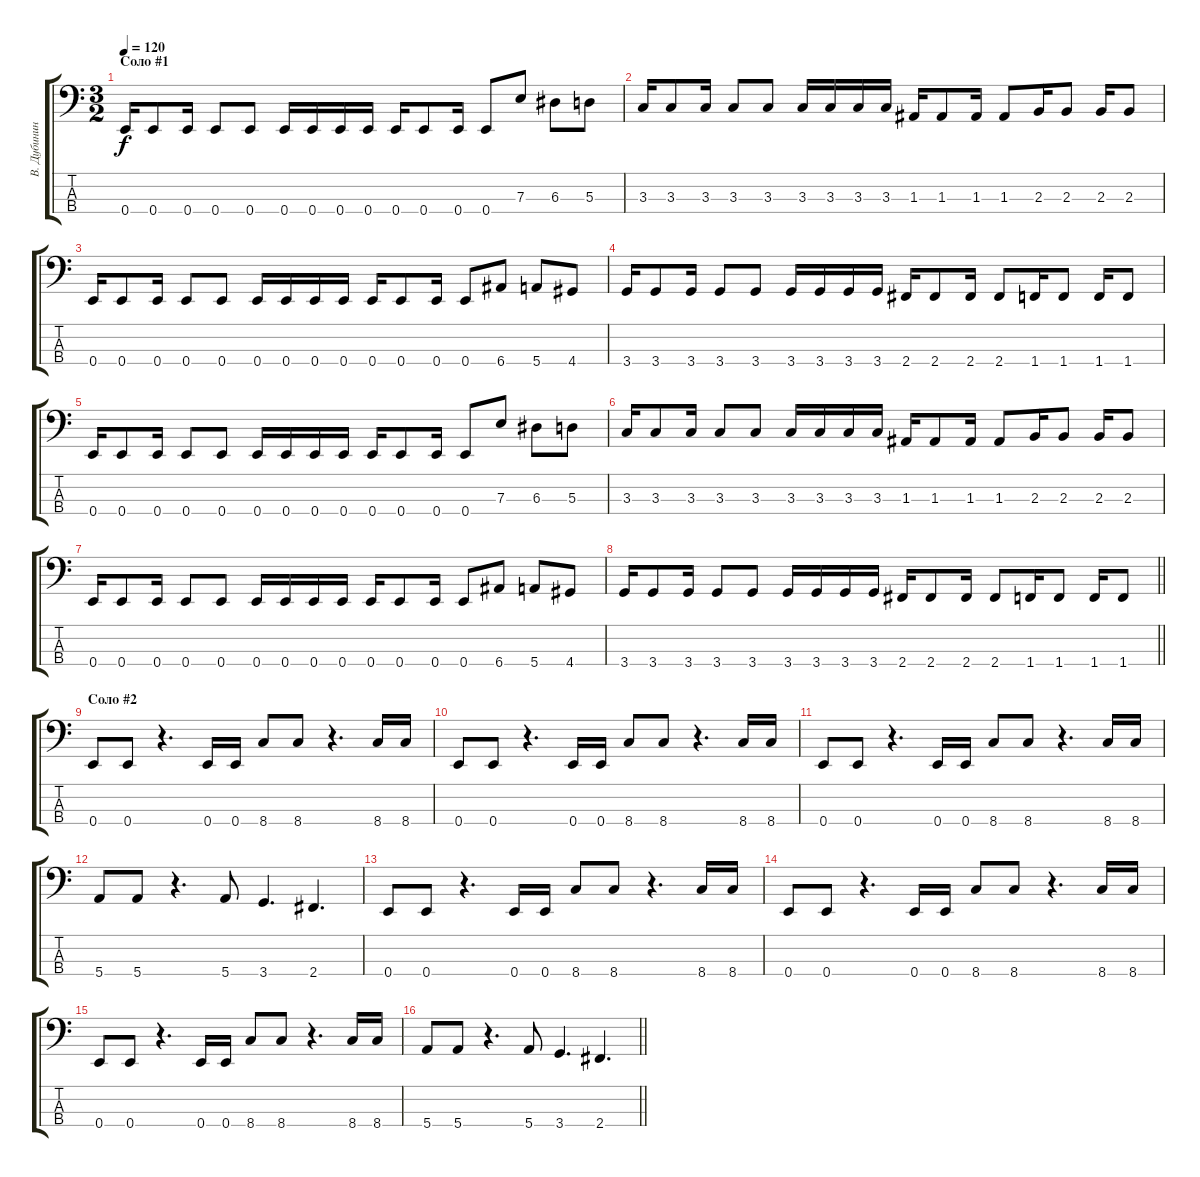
\track ("В. Дубинин" "В. Дубинин") {instrument electricbassfinger}
\staff {score tabs}
\tuning (G2 D2 A1 E1) {hide}
\ts (3 2)
\section ("" "Соло #1")
\tempo 120
\clef f4
\ks c
0.4.16{dy f} 0.4.8 0.4.16 0.4.8 0.4.8 0.4.16 0.4.16 0.4.16 0.4.16 0.4.16 0.4.8 0.4.16 0.4.8 7.3.8 6.3.8 5.3.8 |
3.3.16 3.3.8 3.3.16 3.3.8 3.3.8 3.3.16 3.3.16 3.3.16 3.3.16 1.3.16 1.3.8 1.3.16 1.3.8 2.3.16 2.3.8 2.3.16 2.3.8 |
0.4.16 0.4.8 0.4.16 0.4.8 0.4.8 0.4.16 0.4.16 0.4.16 0.4.16 0.4.16 0.4.8 0.4.16 0.4.8 6.4.8 5.4.8 4.4.8 |
3.4.16 3.4.8 3.4.16 3.4.8 3.4.8 3.4.16 3.4.16 3.4.16 3.4.16 2.4.16 2.4.8 2.4.16 2.4.8 1.4.16 1.4.8 1.4.16 1.4.8 |
0.4.16 0.4.8 0.4.16 0.4.8 0.4.8 0.4.16 0.4.16 0.4.16 0.4.16 0.4.16 0.4.8 0.4.16 0.4.8 7.3.8 6.3.8 5.3.8 |
3.3.16 3.3.8 3.3.16 3.3.8 3.3.8 3.3.16 3.3.16 3.3.16 3.3.16 1.3.16 1.3.8 1.3.16 1.3.8 2.3.16 2.3.8 2.3.16 2.3.8 |
0.4.16 0.4.8 0.4.16 0.4.8 0.4.8 0.4.16 0.4.16 0.4.16 0.4.16 0.4.16 0.4.8 0.4.16 0.4.8 6.4.8 5.4.8 4.4.8 |
\barLineRight lightlight
3.4.16 3.4.8 3.4.16 3.4.8 3.4.8 3.4.16 3.4.16 3.4.16 3.4.16 2.4.16 2.4.8 2.4.16 2.4.8 1.4.16 1.4.8 1.4.16 1.4.8 |
\section ("" "Соло #2")
0.4.8 0.4.8 r.4{d} 0.4.16 0.4.16 8.4.8 8.4.8 r.4{d} 8.4.16 8.4.16 |
0.4.8 0.4.8 r.4{d} 0.4.16 0.4.16 8.4.8 8.4.8 r.4{d} 8.4.16 8.4.16 |
0.4.8 0.4.8 r.4{d} 0.4.16 0.4.16 8.4.8 8.4.8 r.4{d} 8.4.16 8.4.16 |
5.4.8 5.4.8 r.4{d} 5.4.8 3.4.4{d} 2.4.4{d} |
0.4.8 0.4.8 r.4{d} 0.4.16 0.4.16 8.4.8 8.4.8 r.4{d} 8.4.16 8.4.16 |
0.4.8 0.4.8 r.4{d} 0.4.16 0.4.16 8.4.8 8.4.8 r.4{d} 8.4.16 8.4.16 |
0.4.8 0.4.8 r.4{d} 0.4.16 0.4.16 8.4.8 8.4.8 r.4{d} 8.4.16 8.4.16 |
\barLineRight lightlight
5.4.8 5.4.8 r.4{d} 5.4.8 3.4.4{d} 2.4.4{d}
